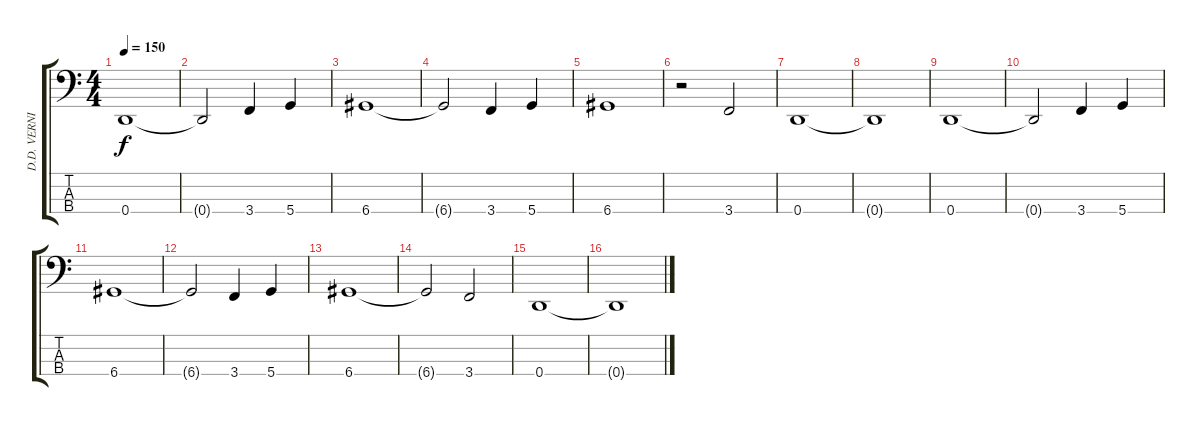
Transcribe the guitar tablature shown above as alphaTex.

\track ("D.D. VERNI - bass" "D.D. VERNI") {instrument slapbass1}
\staff {score tabs}
\tuning (G2 D2 A1 D1) {hide}
\ts (4 4)
\tempo 150
\clef f4
\ks c
0.4.1{dy f instrument slapbass1} |
0.4{t}.2 3.4.4 5.4.4 |
6.4.1 |
6.4{t}.2 3.4.4 5.4.4 |
6.4.1 |
r.2 3.4.2 |
0.4.1 |
0.4{t}.1 |
0.4.1 |
0.4{t}.2 3.4.4 5.4.4 |
6.4.1 |
6.4{t}.2 3.4.4 5.4.4 |
6.4.1 |
6.4{t}.2 3.4.2 |
0.4.1 |
0.4{t}.1
